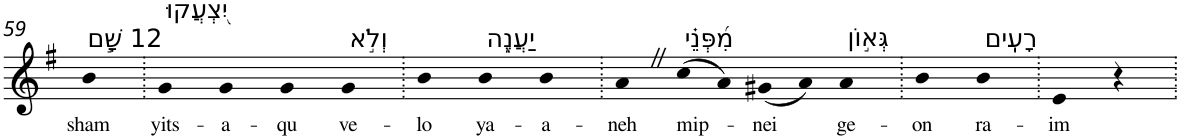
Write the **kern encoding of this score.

**kern	**text
*part1	*part1
*staff1	*staff1
*I"Piano	*
*I'Pno	*
!!LO:PB:g=z
*clefG2	*
*k[f#]	*
*G:	*
=59	=59
!LO:TX:a:t=12 שָׁ֣ם	!
!	!LO:LY:b
4b	sham
=60.	=60.
!LO:TX:a:t=יִ֭צְעֲקוּ	!
!	!LO:LY:b
4g	yits-
!	!LO:LY:b
4g	-a-
!	!LO:LY:b
4g	-qu
!LO:TX:a:t=וְלֹ֣א	!
!	!LO:LY:b
4g	ve-
=61.	=61.
!	!LO:LY:b
4b	-lo
!LO:TX:a:t=יַעֲנֶ֑ה	!
!	!LO:LY:b
4b	ya-
!	!LO:LY:b
4b	-a-
=62.	=62.
!	!LO:LY:b
4aZ	-neh
!LO:TX:a:t=מִ֝פְּנֵ֗י	!
!	!LO:LY:b
(8cc	mip-
8a)	.
!	!LO:LY:b
(8g#X	-nei
8a)	.
!LO:TX:a:t=גְּא֣וֹן	!
!	!LO:LY:b
4a	ge-
=63.	=63.
!	!LO:LY:b
4b	-on
!LO:TX:a:t=רָעִֽים	!
!	!LO:LY:b
4b	ra-
=64.	=64.
!	!LO:LY:b
4e	-im
4r	.
=.	=.
*-	*-
